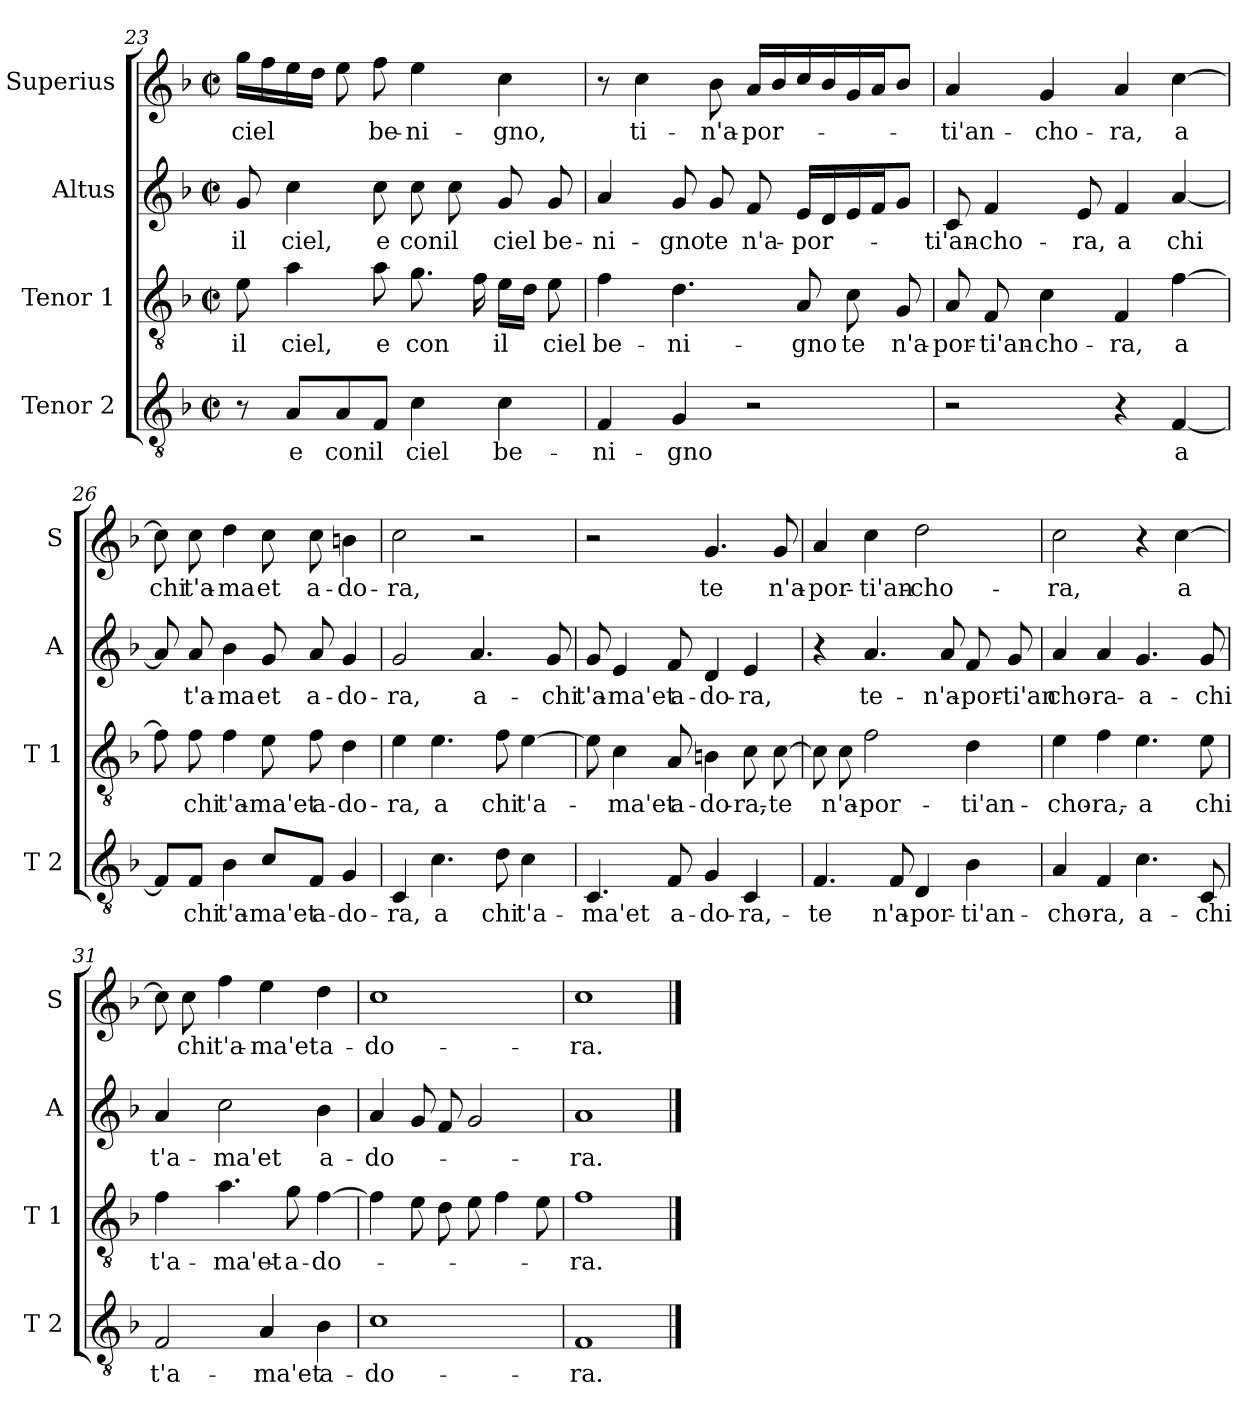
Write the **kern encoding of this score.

**kern	**text	**kern	**text	**kern	**text	**kern	**text
*part4	*part4	*part3	*part3	*part2	*part2	*part1	*part1
*staff4	*staff4	*staff3	*staff3	*staff2	*staff2	*staff1	*staff1
*I"Tenor 2	*	*I"Tenor 1	*	*I"Altus	*	*I"Superius	*
*I'T 2	*	*I'T 1	*	*I'A	*	*I'S	*
*clefGv2	*	*clefGv2	*	*clefG2	*	*clefG2	*
*k[b-]	*	*k[b-]	*	*k[b-]	*	*k[b-]	*
*F:	*	*F:	*	*F:	*	*F:	*
*M2/2	*	*M2/2	*	*M2/2	*	*M2/2	*
*met(c|)	*	*met(c|)	*	*met(c|)	*	*met(c|)	*
=23	=23	=23	=23	=23	=23	=23	=23
8r	.	8e\	il	8g/	il	16gg\LL	ciel
.	.	.	.	.	.	16ff\	.
8A/L	e	4a\	ciel,	4cc\	ciel,	16ee\	.
.	.	.	.	.	.	16dd\JJ	.
8A/	con	.	.	.	.	8ee\	.
8F/J	il	8a\	e	8cc\	e	8ff\	be-
4c\	ciel	8.g\	con	8cc\	con	4ee\	-ni-
.	.	.	.	8cc\	il	.	.
.	.	16f\	.	.	.	.	.
4c\	be-	16e\LL	il	8g/	ciel	4cc\	-gno,
.	.	16d\JJ	.	.	.	.	.
.	.	8e\	ciel	8g/	be-	.	.
=24	=24	=24	=24	=24	=24	=24	=24
4F/	-ni-	4f\	be-	4a/	-ni-	8r	.
.	.	.	.	.	.	4cc\	ti-
4G/	-gno	4.d\	-ni-	8g/	-gno	.	.
.	.	.	.	8g/	te	8b-\	-n'a-
2r	.	.	.	8f/	n'a-	16a/LL	-por-
.	.	.	.	.	.	16b-/	.
.	.	8A/	-gno	16e/LL	-por-	16cc/	.
.	.	.	.	16d/	.	16b-/	.
.	.	8c\	te	16e/	.	16g/	.
.	.	.	.	16f/J	.	16a/J	.
.	.	8G/	n'a-	8g/J	.	8b-/J	.
!!LO:PB:g=z
=25	=25	=25	=25	=25	=25	=25	=25
2r	.	8A/	-por-	8c/	-ti'an-	4a/	-ti'an-
.	.	8F/	-ti'an-	4f/	-cho-	.	.
.	.	4c\	-cho-	.	.	4g/	-cho-
.	.	.	.	8e/	-ra,	.	.
4r	.	4F/	-ra,	4f/	a	4a/	-ra,
[4F/	a	[4f\	a	[4a/	chi	[4cc\	a
=26	=26	=26	=26	=26	=26	=26	=26
8F/L]	.	8f\]	.	8a/]	.	8cc\]	chi
8F/J	chi	8f\	chi	8a/	t'a-	8cc\	t'a-
4B-\	t'a-	4f\	t'a-	4b-\	-ma	4dd\	-ma
8c/L	-ma'et	8e\	-ma'et	8g/	et	8cc\	et
8F/J	a-	8f\	a-	8a/	a-	8cc\	a-
4G/	-do-	4d\	-do-	4g/	-do-	4bn\	-do-
=27	=27	=27	=27	=27	=27	=27	=27
4C/	-ra,	4e\	-ra,	2g/	-ra,	2cc\	-ra,
4.c\	a	4.e\	a	.	.	.	.
.	.	.	.	4.a/	a-	2r	.
8d\	chi	8f\	chi	.	.	.	.
4c\	t'a-	[4e\	t'a-	.	.	.	.
.	.	.	.	8g/	-chi	.	.
=28	=28	=28	=28	=28	=28	=28	=28
4.C/	-ma'et	8e\]	.	8g/	t'a-	2r	.
.	.	4c\	-ma'et	4e/	-ma'et	.	.
8F/	a-	8A/	a-	8f/	a-	.	.
4G/	-do-	4Bn\	-do-	4d/	-do-	4.g/	te
4C/	-ra,-	8c\	-ra,-	4e/	-ra,	.	.
.	.	[8c\	-te	.	.	8g/	n'a-
!!LO:LB:g=z
=29	=29	=29	=29	=29	=29	=29	=29
4.F/	-te	8c\]	.	4r	.	4a/	-por-
.	.	8c\	n'a-	.	.	.	.
.	.	2f\	-por-	4.a/	te-	4cc\	-ti'an-
8F/	n'a-	.	.	.	.	.	.
4D/	-por-	.	.	.	.	2dd\	-cho-
.	.	.	.	8a/	-n'a-	.	.
4B-\	-ti'an-	4d\	-ti'an-	8f/	-por-	.	.
.	.	.	.	8g/	-ti'an	.	.
=30	=30	=30	=30	=30	=30	=30	=30
4A/	-cho-	4e\	-cho-	4a/	cho-	2cc\	-ra,
4F/	-ra,	4f\	-ra,-	4a/	-ra-	.	.
4.c\	a-	4.e\	-a	4.g/	-a-	4r	.
.	.	.	.	.	.	[4cc\	a
8C/	-chi	8e\	chi	8g/	-chi	.	.
=31	=31	=31	=31	=31	=31	=31	=31
2F/	t'a-	4f\	t'a-	4a/	t'a-	8cc\]	.
.	.	.	.	.	.	8cc\	chi
.	.	4.a\	-ma'et-	2cc\	-ma'et	4ff\	t'a-
4A/	-ma'et	.	.	.	.	4ee\	-ma'et
.	.	8g\	-a-	.	.	.	.
4B-\	a-	[4f\	-do-	4b-\	a-	4dd\	a-
=32	=32	=32	=32	=32	=32	=32	=32
1c	-do-	4f\]	.	4a/	-do-	1cc	-do-
.	.	8e\	.	8g/	.	.	.
.	.	8d\	.	8f/	.	.	.
.	.	8e\	.	2g/	.	.	.
.	.	4f\	.	.	.	.	.
.	.	8e\	.	.	.	.	.
=33	=33	=33	=33	=33	=33	=33	=33
1F	-ra.	1f	-ra.	1a	-ra.	1cc	-ra.
==	==	==	==	==	==	==	==
*-	*-	*-	*-	*-	*-	*-	*-
